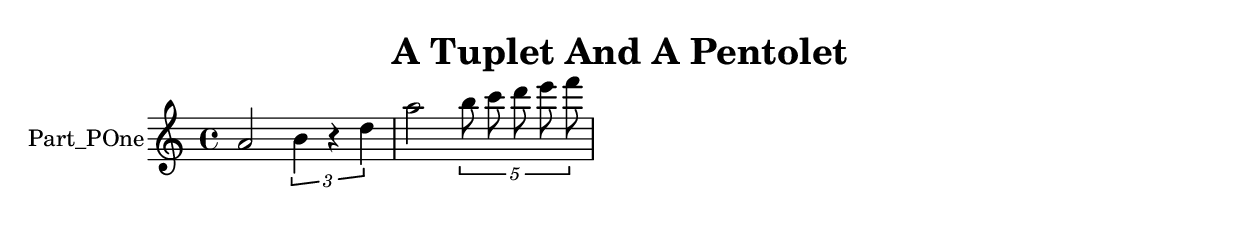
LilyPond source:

\version "2.24.4"

\header {
  workCreditTypeTitle = "A Tuplet And A Pentolet"
  encodingDate        = "2016-09-24"
  software            = "Frescobaldi 2.18.1"
  title               = "A Tuplet And A Pentolet"
}

\paper {
  % horizontal-shift = 0.0\mm
  % indent = 0.0\mm
  % short-indent = 0.0\mm
  
  % markup-system-spacing-padding = 0.0\mm
  % between-system-space = 0.0\mm
  % page-top-space = 0.0\mm
  
  % page-count = -1
  % system-count = -1
  
  % oddHeaderMarkup = ""
  % evenHeaderMarkup = ""
  % oddFooterMarkup = ""
  % evenFooterMarkup = ""
}

\layout {
  \context { \Score
    autoBeaming = ##f % to display tuplets brackets
  }
  \context { \Voice
  }
}

Part_POne_Staff_One_Voice_One = \absolute {
  \language "nederlands"
  
  
  \clef "treble"
  \time 4/4
  a'2
  \once\override TupletBracket.bracket-visibility = ##t
  \tuplet 3/2 {  b'4 r d'' }
  
  a''2
  \once\override TupletBracket.bracket-visibility = ##t
  \tuplet 5/4 {  b''8 c''' d''' e''' f''' }
}

\book {

  \score {
    <<
      
      <<
      
        \new Staff  = "Part_POne_Staff_One"
        \with {
          instrumentName = "Part_POne"
        }
        <<
          \context Voice = "Part_POne_Staff_One_Voice_One" <<
            \Part_POne_Staff_One_Voice_One
          >>
        >>
      
      >>
    
    >>
    
    \layout {
      \context { \Score
        autoBeaming = ##f % to display tuplets brackets
      }
      \context { \Voice
      }
    }
    
    \midi {
      \tempo 16 = 360
    }
  }
  
}
